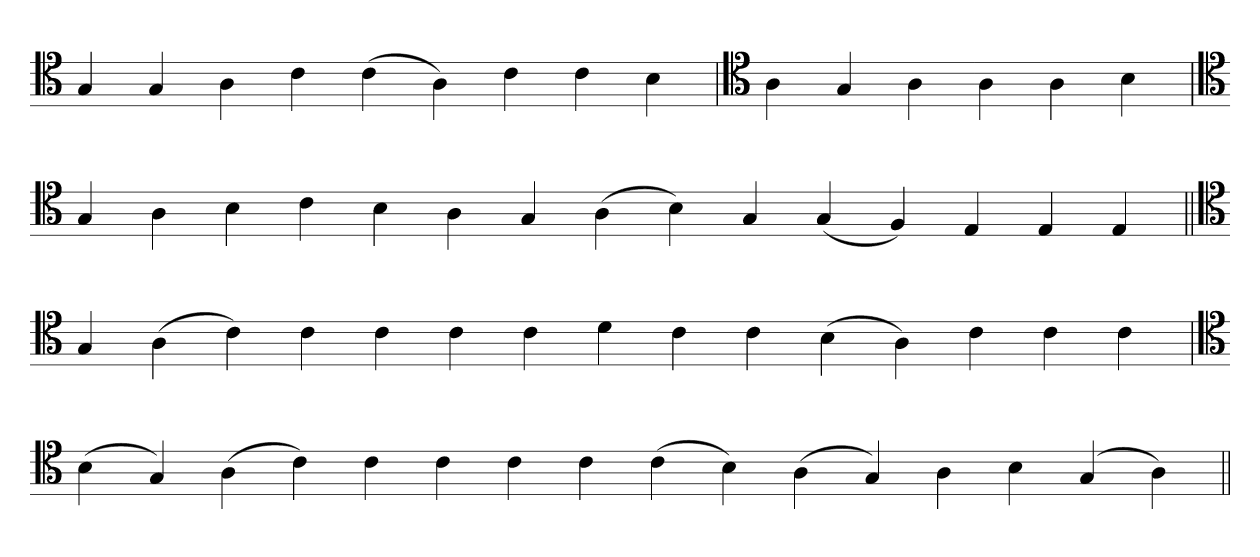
**kern
*part1
*staff1
*clefC4
=
4G
4G
4A
4c
(4c
4A)
4c
4c
4B
=`
*clefC4
4A
4G
4A
4A
4A
4B
='
*clefC4
4G
4A
4B
4c
4B
4A
4G
(4A
4B)
4G
(4G
4F)
4E
4E
4E
=||
*clefC4
4G
(4A
4c)
4c
4c
4c
4c
4d
4c
4c
(4B
4A)
4c
4c
4c
=
*clefC4
(4B
4G)
(4A
4c)
4c
4c
4c
4c
(4c
4B)
(4A
4G)
4A
4B
(4G
4A)
=||
*-
